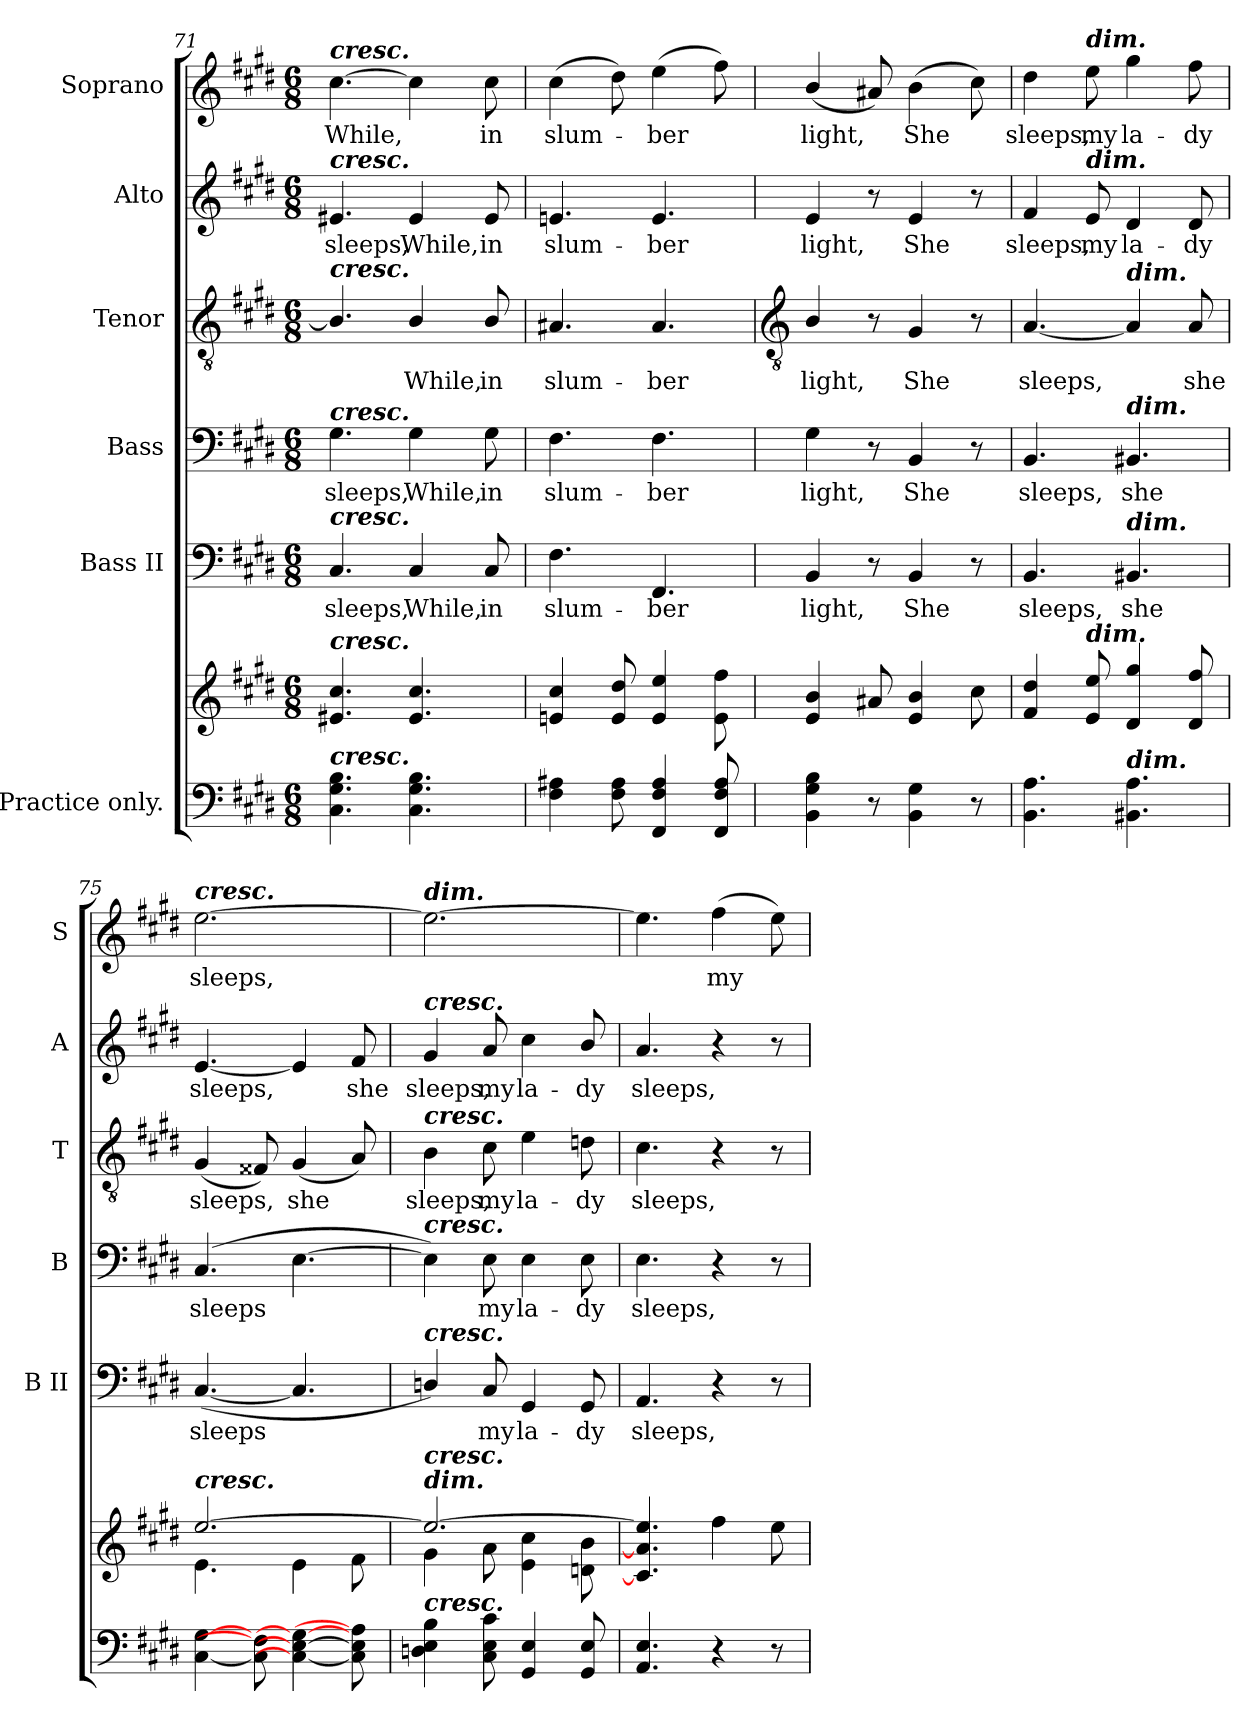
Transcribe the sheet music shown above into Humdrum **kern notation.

**kern	**kern	**kern	**text	**kern	**text	**kern	**text	**kern	**text	**kern	**text
*part6	*part6	*part5	*part5	*part4	*part4	*part3	*part3	*part2	*part2	*part1	*part1
*staff7	*staff6	*staff5	*staff5	*staff4	*staff4	*staff3	*staff3	*staff2	*staff2	*staff1	*staff1
*I"Practice only.	*	*I"Bass II	*	*I"Bass	*	*I"Tenor	*	*I"Alto	*	*I"Soprano	*
*	*	*I'B II	*	*I'B	*	*I'T	*	*I'A	*	*I'S	*
*clefF4	*clefG2	*clefF4	*	*clefF4	*	*clefGv2	*	*clefG2	*	*clefG2	*
*k[f#c#g#d#]	*k[f#c#g#d#]	*k[f#c#g#d#]	*	*k[f#c#g#d#]	*	*k[f#c#g#d#]	*	*k[f#c#g#d#]	*	*k[f#c#g#d#]	*
*E:	*E:	*E:	*	*E:	*	*E:	*	*E:	*	*E:	*
*M6/8	*M6/8	*M6/8	*	*M6/8	*	*M6/8	*	*M6/8	*	*M6/8	*
=71	=71	=71	=71	=71	=71	=71	=71	=71	=71	=71	=71
*	*^	*	*	*	*	*	*	*	*	*	*
!	!	!	!	!	!	!	!	!	!	!	!LO:TX:a:Bi:t=cresc.	!
!	!	!	!	!	!	!	!	!	!LO:TX:a:Bi:t=cresc.	!	!	!
!	!	!	!	!	!	!	!LO:TX:a:Bi:t=cresc.	!	!	!	!	!
!	!	!	!	!	!LO:TX:a:Bi:t=cresc.	!	!	!	!	!	!	!
!	!	!	!LO:TX:a:Bi:t=cresc.	!	!	!	!	!	!	!	!	!
!	!LO:TX:a:Bi:t=cresc.	!	!	!	!	!	!	!	!	!	!	!
!LO:TX:a:Bi:t=cresc.	!	!	!	!	!	!	!	!	!	!	!	!
!	!	!	!	!LO:LY:b	!	!LO:LY:b	!	!	!	!LO:LY:b	!	!LO:LY:b
4.C# 4.G# 4.B	4.e#X/ 4.cc#/	2.ryy	4.C#	sleeps,	4.G#	sleeps,	4.B/]	.	4.e#X	sleeps,	[4.cc#	While,
!	!	!	!	!LO:LY:b	!	!LO:LY:b	!	!LO:LY:b	!	!LO:LY:b	!	!
4.C# 4.G# 4.B	4.e#/ 4.cc#/	.	4C#	While,	4G#	While,	4B/	While,	4e#	While,	4cc#]	.
!	!	!	!	!LO:LY:b	!	!LO:LY:b	!	!LO:LY:b	!	!LO:LY:b	!	!LO:LY:b
.	.	.	8C#	in	8G#	in	8B/	in	8e#	in	8cc#	in
=72	=72	=72	=72	=72	=72	=72	=72	=72	=72	=72	=72	=72
!	!	!	!	!LO:LY:b	!	!LO:LY:b	!	!LO:LY:b	!	!LO:LY:b	!	!LO:LY:b
4F# 4A#X	4en/ 4cc#/	2.ryy	4.F#	slum-	4.F#	slum-	4.A#X	slum-	4.en	slum-	(>4cc#	slum-
8F# 8A#	8e/ 8dd#/	.	.	.	.	.	.	.	.	.	8dd#)	.
!	!	!	!	!LO:LY:b	!	!LO:LY:b	!	!LO:LY:b	!	!LO:LY:b	!	!LO:LY:b
4FF# 4F# 4A#	4e/ 4ee/	.	4.FF#	-ber	4.F#	-ber	4.A#	-ber	4.e	-ber	(>4ee	ber
8FF# 8F# 8A#	8e\ 8ff#\	.	.	.	.	.	.	.	.	.	8ff#)	.
!!LO:LB:g=z
=73	=73	=73	=73	=73	=73	=73	=73	=73	=73	=73	=73	=73
*	*	*	*	*	*	*	*clefGv2	*	*	*	*	*
!	!	!	!	!LO:LY:b	!	!LO:LY:b	!	!LO:LY:b	!	!LO:LY:b	!	!LO:LY:b
4BB 4G# 4B	4e/ 4b/	2.ryy	4BB	light,	4G#	light,	4B/	light,	4e	light,	(<4b/	light,
8r	8a#X/	.	8r	.	8r	.	8r	.	8r	.	8a#X)	.
!	!	!	!	!LO:LY:b	!	!LO:LY:b	!	!LO:LY:b	!	!LO:LY:b	!	!LO:LY:b
4BB 4G#	4e/ 4b/	.	4BB	She	4BB	She	4G#	She	4e	She	(>4b	She
8r	8cc#\	.	8r	.	8r	.	8r	.	8r	.	8cc#)	.
=74	=74	=74	=74	=74	=74	=74	=74	=74	=74	=74	=74	=74
!	!	!	!	!LO:LY:b	!	!LO:LY:b	!	!LO:LY:b	!	!LO:LY:b	!	!LO:LY:b
4.BB 4.A	4f#/ 4dd#/	2.ryy	4.BB	sleeps,	4.BB	sleeps,	[4.A	sleeps,	4f#	sleeps,	4dd#	sleeps,
!	!	!	!	!	!	!	!	!	!	!	!LO:TX:a:Bi:t=dim.	!
!	!	!	!	!	!	!	!	!	!LO:TX:a:Bi:t=dim.	!	!	!
!	!LO:TX:a:Bi:t=dim.	!	!	!	!	!	!	!	!	!	!	!
!	!	!	!	!	!	!	!	!	!	!LO:LY:b	!	!LO:LY:b
.	8e/ 8ee/	.	.	.	.	.	.	.	8e	my	8ee	my
!	!	!	!	!	!	!	!LO:TX:a:Bi:t=dim.	!	!	!	!	!
!	!	!	!	!	!LO:TX:a:Bi:t=dim.	!	!	!	!	!	!	!
!	!	!	!LO:TX:a:Bi:t=dim.	!	!	!	!	!	!	!	!	!
!LO:TX:a:Bi:t=dim.	!	!	!	!	!	!	!	!	!	!	!	!
!	!	!	!	!LO:LY:b	!	!LO:LY:b	!	!	!	!LO:LY:b	!	!LO:LY:b
4.BB#X 4.A	4d#/ 4gg#/	.	4.BB#X	she	4.BB#X	she	4A]	.	4d#	la-	4gg#	la-
!	!	!	!	!	!	!	!	!LO:LY:b	!	!LO:LY:b	!	!LO:LY:b
.	8d#/ 8ff#/	.	.	.	.	.	8A	she	8d#	-dy	8ff#	-dy
=75	=75	=75	=75	=75	=75	=75	=75	=75	=75	=75	=75	=75
!	!	!	!	!	!	!	!	!	!	!	!LO:TX:a:Bi:t=cresc.	!
!	!LO:TX:a:Bi:t=cresc.	!	!	!	!	!	!	!	!	!	!	!
!	!	!	!	!LO:LY:b	!	!LO:LY:b	!	!LO:LY:b	!	!LO:LY:b	!	!LO:LY:b
[4C# [4G#	[2.ee/	4.e\	(<[4.C#	sleeps	(>4.C#	sleeps	(<4G#	sleeps,	[4.e	sleeps,	[2.ee	sleeps,
8C#] 8F##]	.	.	.	.	.	.	8F##X)	.	.	.	.	.
!	!	!	!	!	!	!	!	!LO:LY:b	!	!	!	!
4C#_ 4E_ 4G#_	.	4e\	4.C#]	.	[4.E	.	(<4G#	she	4e]	.	.	.
!	!	!	!	!	!	!	!	!	!	!LO:LY:b	!	!
8C#] 8E] 8A]	.	8f#\	.	.	.	.	8A)	.	8f#	she	.	.
=76	=76	=76	=76	=76	=76	=76	=76	=76	=76	=76	=76	=76
!	!	!	!	!	!	!	!	!	!	!	!LO:TX:a:Bi:t=dim.	!
!	!	!	!	!	!	!	!	!	!LO:TX:a:Bi:t=cresc.	!	!	!
!	!	!	!	!	!	!	!LO:TX:a:Bi:t=cresc.	!	!	!	!	!
!	!	!	!	!	!LO:TX:a:Bi:t=cresc.	!	!	!	!	!	!	!
!	!	!	!LO:TX:a:Bi:t=cresc.	!	!	!	!	!	!	!	!	!
!	!LO:TX:a:Bi:t=dim.	!	!	!	!	!	!	!	!	!	!	!
!	!LO:TX:a:Bi:t=cresc.	!	!	!	!	!	!	!	!	!	!	!
!LO:TX:a:Bi:t=cresc.	!	!	!	!	!	!	!	!	!	!	!	!
!	!	!	!	!	!	!	!	!LO:LY:b	!	!LO:LY:b	!	!
4Dn\ 4E\ 4B\	2.ee/_	4g#\	4Dn/)	.	4E])	.	4B	sleeps,	4g#	sleeps,	2.ee_	.
!	!	!	!	!LO:LY:b	!	!LO:LY:b	!	!LO:LY:b	!	!LO:LY:b	!	!
8C# 8E 8c#	.	8a\	8C#	my	8E	my	8c#	my	8a	my	.	.
!	!	!	!	!LO:LY:b	!	!LO:LY:b	!	!LO:LY:b	!	!LO:LY:b	!	!
4GG# 4E	.	4e\ 4cc#\	4GG#	la-	4E	la-	4e	la-	4cc#	la-	.	.
!	!	!	!	!LO:LY:b	!	!LO:LY:b	!	!LO:LY:b	!	!LO:LY:b	!	!
8GG# 8E	.	8dn\ 8b\	8GG#	-dy	8E	-dy	8dn	-dy	8b/	-dy	.	.
=77	=77	=77	=77	=77	=77	=77	=77	=77	=77	=77	=77	=77
!	!	!	!	!LO:LY:b	!	!LO:LY:b	!	!LO:LY:b	!	!LO:LY:b	!	!
4.AA 4.E	4.c#/] 4.a/] 4.ee/]	2.ryy	4.AA	sleeps,	4.E	sleeps,	4.c#	sleeps,	4.a	sleeps,	4.ee]	.
!	!	!	!	!	!	!	!	!	!	!	!	!LO:LY:b
4r	4ff#\	.	4r	.	4r	.	4r	.	4r	.	(>4ff#	my
8r	8ee\	.	8r	.	8r	.	8r	.	8r	.	8ee)	.
*	*v	*v	*	*	*	*	*	*	*	*	*	*
=	=	=	=	=	=	=	=	=	=	=	=
*-	*-	*-	*-	*-	*-	*-	*-	*-	*-	*-	*-
